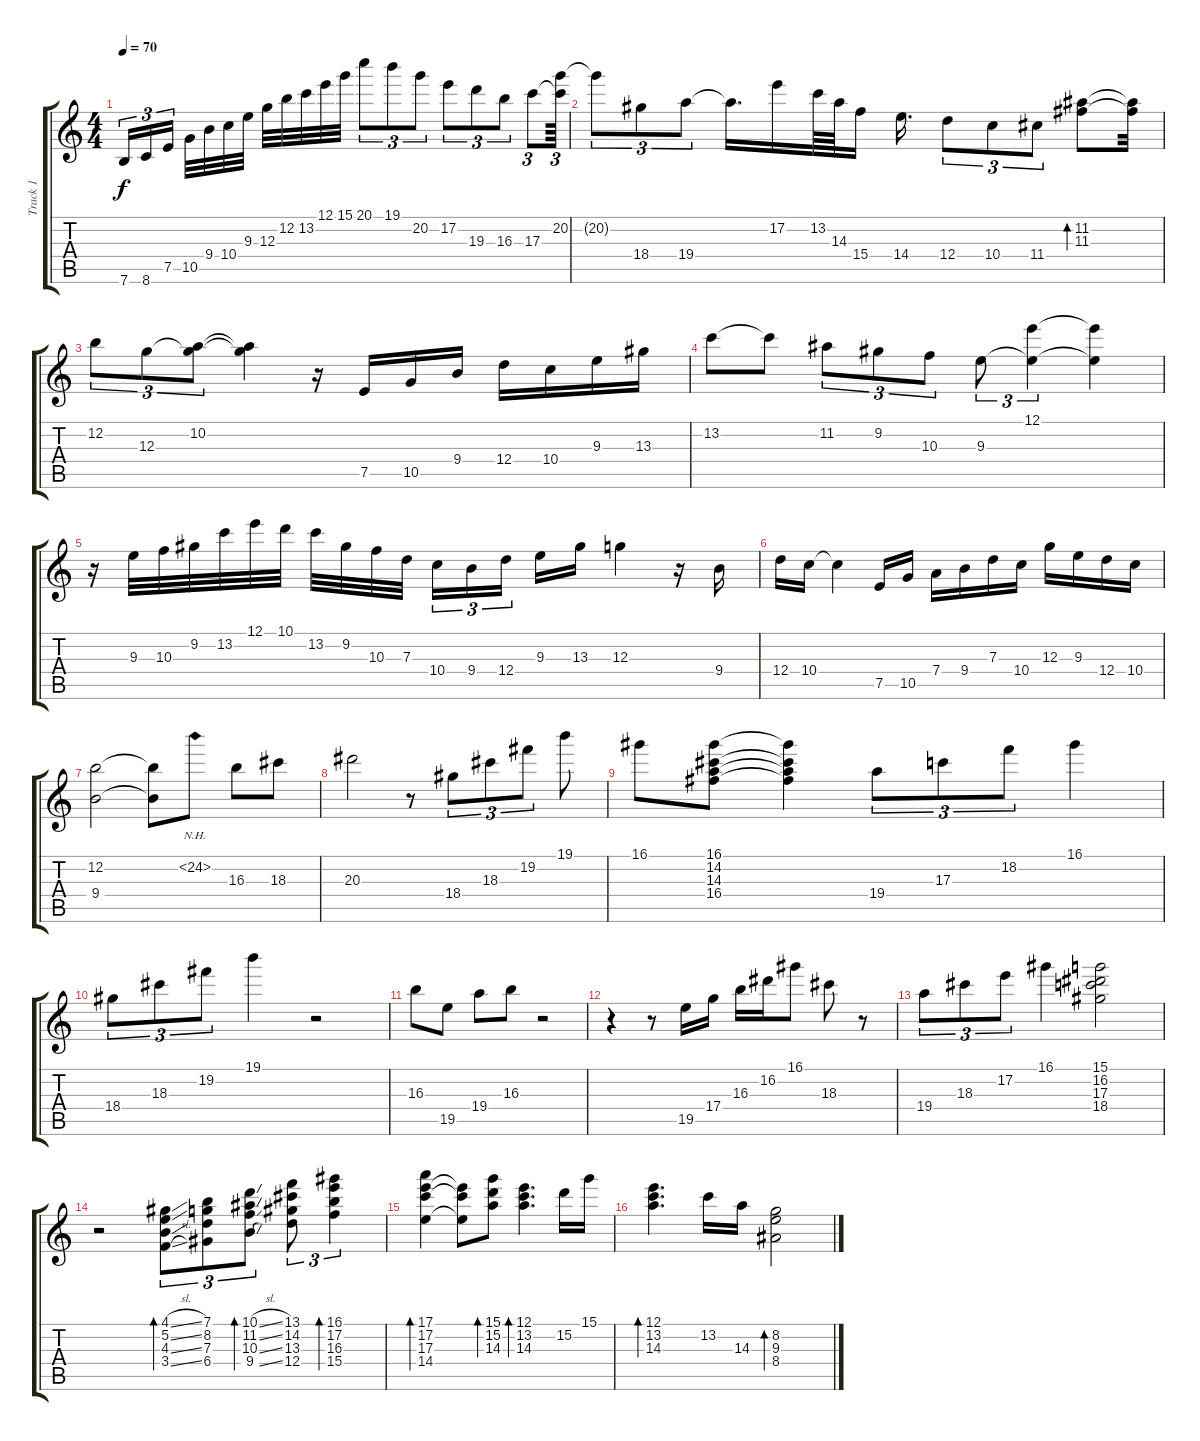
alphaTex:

\track ("Track 1" "Track 1") {instrument electricguitarjazz}
\staff {score tabs}
\tuning (E4 B3 G3 D3 A2 E2) {hide}
\ts (4 4)
\tempo 70
\clef g2
\ks c
7.6.16{tu (3 2) dy f} 8.6.16{tu (3 2)} 7.5.16{tu (3 2) beam splitsecondary} 10.5.32 9.4.32 10.4.32 9.3.32 12.3.32 12.2.32 13.2.32 12.1.32 15.1.32 20.1.8{tu (3 2)} 19.1.8{tu (3 2)} 20.2.8{tu (3 2)} 17.2.8{tu (3 2)} 19.3.8{tu (3 2)} 16.3.8{tu (3 2)} 17.3.8{tu (3 2)} (20.2 17.3{t}).64{tu (3 2)} |
20.2{t}.8{tu (3 2)} 18.4.8{tu (3 2)} 19.4.8{tu (3 2)} 19.4{t}.16{d} 17.2.16 13.2.64 14.3.64 15.4.16 14.4.16{d} 12.4.8{tu (3 2)} 10.4.8{tu (3 2)} 11.4.8{tu (3 2)} (11.2 11.3).8{bd 120} (11.2{t} 11.3{t}).32 |
12.2.8{tu (3 2)} 12.3.8{tu (3 2)} (10.2 12.3{t}).8{tu (3 2)} (10.2{t} 12.3{t}).4 r.16 7.5.16 10.5.16 9.4.16 12.4.16 10.4.16 9.3.16 13.3.16 |
13.2.8 13.2{t}.8 11.2.8{tu (3 2)} 9.2.8{tu (3 2)} 10.3.8{tu (3 2)} 9.3.8{tu (3 2)} (12.1 9.3{t}).4{tu (3 2)} (12.1{t} 9.3{t}).4 |
r.16 9.3.32 10.3.32 9.2.32 13.2.32 12.1.32 10.1.32 13.2.32 9.2.32 10.3.32 7.3.32{beam splitsecondary} 10.4.16{tu (3 2)} 9.4.16{tu (3 2)} 12.4.16{tu (3 2)} 9.3.16 13.3.16 12.3.4 r.16 9.4.16 |
12.4.16 10.4.16 10.4{t}.4 7.5.16 10.5.16 7.4.16 9.4.16 7.3.16 10.4.16 12.3.16 9.3.16 12.4.16 10.4.16 |
(12.2 9.4).2 (12.2{t} 9.4{t}).8 24.2{nh}.8 16.3.8 18.3.8 |
20.3.2 r.8 18.4.8{tu (3 2)} 18.3.8{tu (3 2)} 19.2.8{tu (3 2)} 19.1.8 |
16.1.8 (16.1 14.2 14.3 16.4).8 (16.1{t} 14.2{t} 14.3{t} 16.4{t}).4 19.4.8{tu (3 2)} 17.3.8{tu (3 2)} 18.2.8{tu (3 2)} 16.1.4 |
18.4.8{tu (3 2)} 18.3.8{tu (3 2)} 19.2.8{tu (3 2)} 19.1.4 r.2 |
16.3.8 19.5.8 19.4.8 16.3.8 r.2 |
r.4 r.8 19.5.16 17.4.16 16.3.16 16.2.16 16.1.8 18.3.8 r.8 |
19.4.8{tu (3 2)} 18.3.8{tu (3 2)} 17.2.8{tu (3 2)} 16.1.4 (15.1 16.2 17.3 18.4).2 |
r.2 (4.1{sl} 5.2{sl} 4.3{sl} 3.4{sl}).8{tu (3 2) bd 120} (7.1 8.2 7.3 6.4).8{tu (3 2)} (10.1{sl} 11.2{sl} 10.3{sl} 9.4{sl}).8{tu (3 2) bd 120} (13.1 14.2 13.3 12.4).8{tu (3 2)} (16.1 17.2 16.3 15.4).4{tu (3 2) bd 120} |
(17.1 17.2 17.3 14.4).4{bd 240} (17.2{t} 17.3{t} 14.4{t}).8 (15.1 15.2 14.3).8{bd 120} (12.1 13.2 14.3).4{d bd 120} 15.2.16 15.1.16 |
(12.1 13.2 14.3).4{d bd 120} 13.2.16 14.3.16 (8.2 9.3 8.4).2{bd 120}
